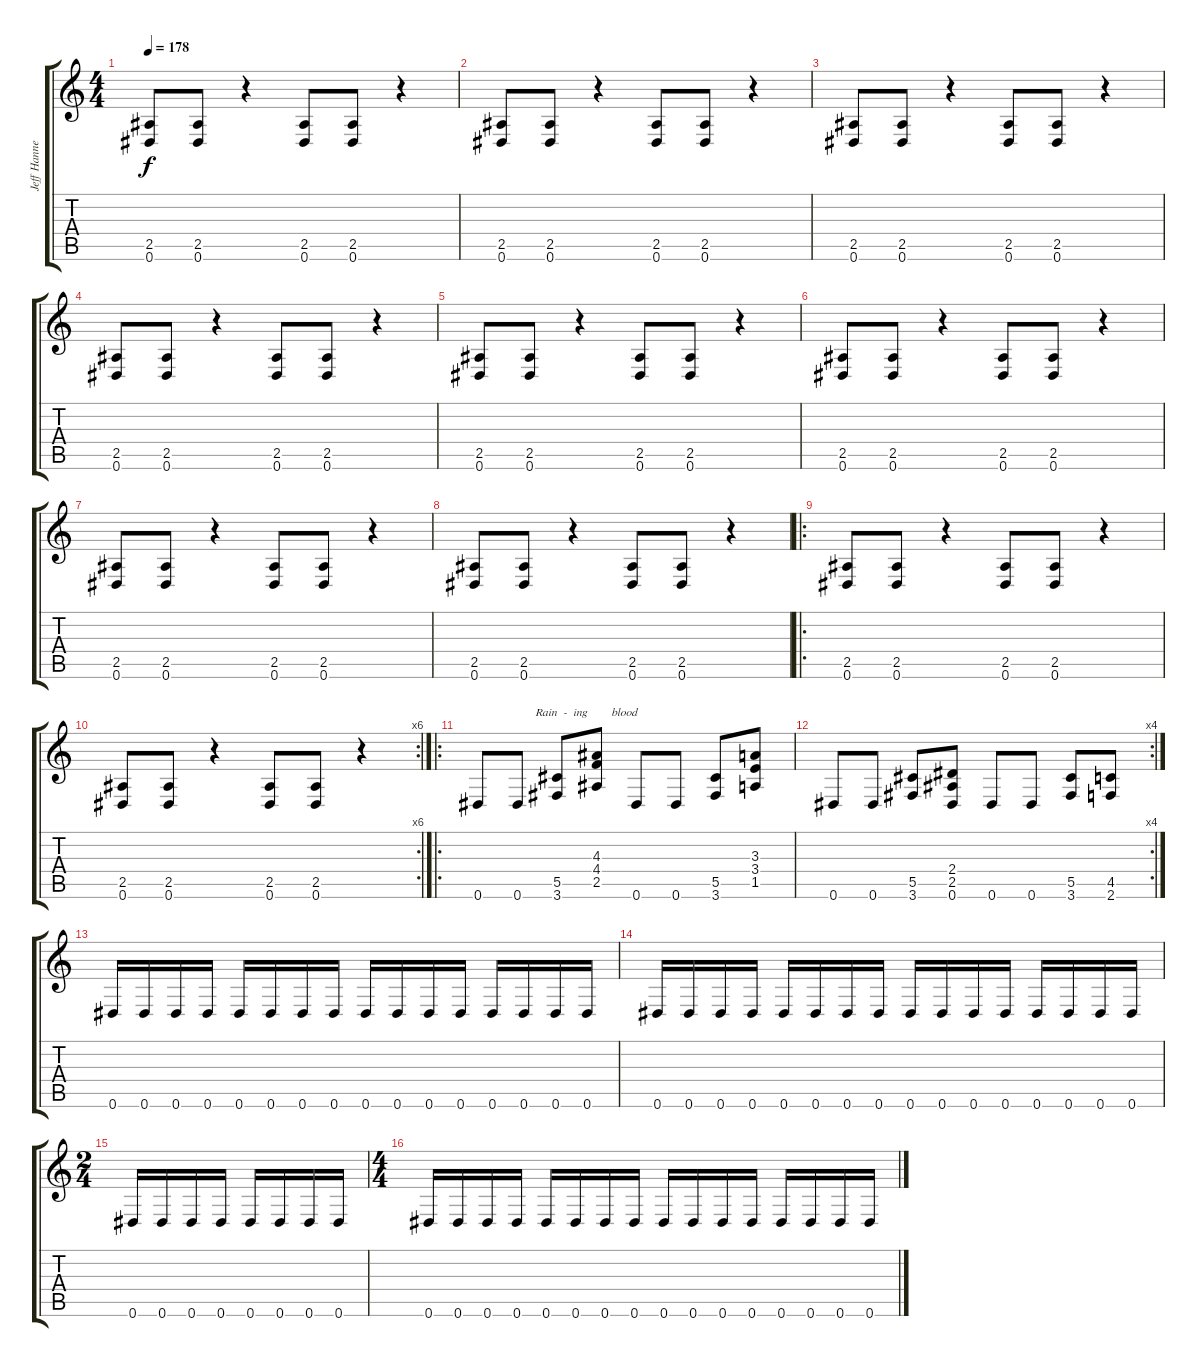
\track ("Jeff Hannemen - Guitar 1" "Jeff Hanne") {instrument distortionguitar}
\staff {score tabs}
\tuning (Eb4 Bb3 Gb3 Db3 Ab2 Eb2) {hide}
\ts (4 4)
\tempo 178
\clef g2
\ks c
(2.5 0.6).8{dy f} (2.5 0.6).8 r.4 (2.5 0.6).8 (2.5 0.6).8 r.4 |
(2.5 0.6).8 (2.5 0.6).8 r.4 (2.5 0.6).8 (2.5 0.6).8 r.4 |
(2.5 0.6).8 (2.5 0.6).8 r.4 (2.5 0.6).8 (2.5 0.6).8 r.4 |
(2.5 0.6).8 (2.5 0.6).8 r.4 (2.5 0.6).8 (2.5 0.6).8 r.4 |
(2.5 0.6).8 (2.5 0.6).8 r.4 (2.5 0.6).8 (2.5 0.6).8 r.4 |
(2.5 0.6).8 (2.5 0.6).8 r.4 (2.5 0.6).8 (2.5 0.6).8 r.4 |
(2.5 0.6).8 (2.5 0.6).8 r.4 (2.5 0.6).8 (2.5 0.6).8 r.4 |
(2.5 0.6).8 (2.5 0.6).8 r.4 (2.5 0.6).8 (2.5 0.6).8 r.4 |
\ro
(2.5 0.6).8{balance 16} (2.5 0.6).8 r.4 (2.5 0.6).8 (2.5 0.6).8 r.4 |
\rc 6
(2.5 0.6).8 (2.5 0.6).8 r.4 (2.5 0.6).8 (2.5 0.6).8 r.4 |
\ro
0.6.8 0.6.8{txt "      Rain  -  ing"} (5.5 3.6).8 (4.3 4.4 2.5).8{txt "     blood"} 0.6.8 0.6.8 (5.5 3.6).8 (3.3 3.4 1.5).8 |
\rc 4
0.6.8 0.6.8 (5.5 3.6).8 (2.4 2.5 0.6).8 0.6.8 0.6.8 (5.5 3.6).8 (4.5 2.6).8 |
0.6.16 0.6.16 0.6.16 0.6.16 0.6.16 0.6.16 0.6.16 0.6.16 0.6.16 0.6.16 0.6.16 0.6.16 0.6.16 0.6.16 0.6.16 0.6.16 |
0.6.16 0.6.16 0.6.16 0.6.16 0.6.16 0.6.16 0.6.16 0.6.16 0.6.16 0.6.16 0.6.16 0.6.16 0.6.16 0.6.16 0.6.16 0.6.16 |
\ts (2 4)
0.6.16 0.6.16 0.6.16 0.6.16 0.6.16 0.6.16 0.6.16 0.6.16 |
\ts (4 4)
0.6.16 0.6.16 0.6.16 0.6.16 0.6.16 0.6.16 0.6.16 0.6.16 0.6.16 0.6.16 0.6.16 0.6.16 0.6.16 0.6.16 0.6.16 0.6.16
